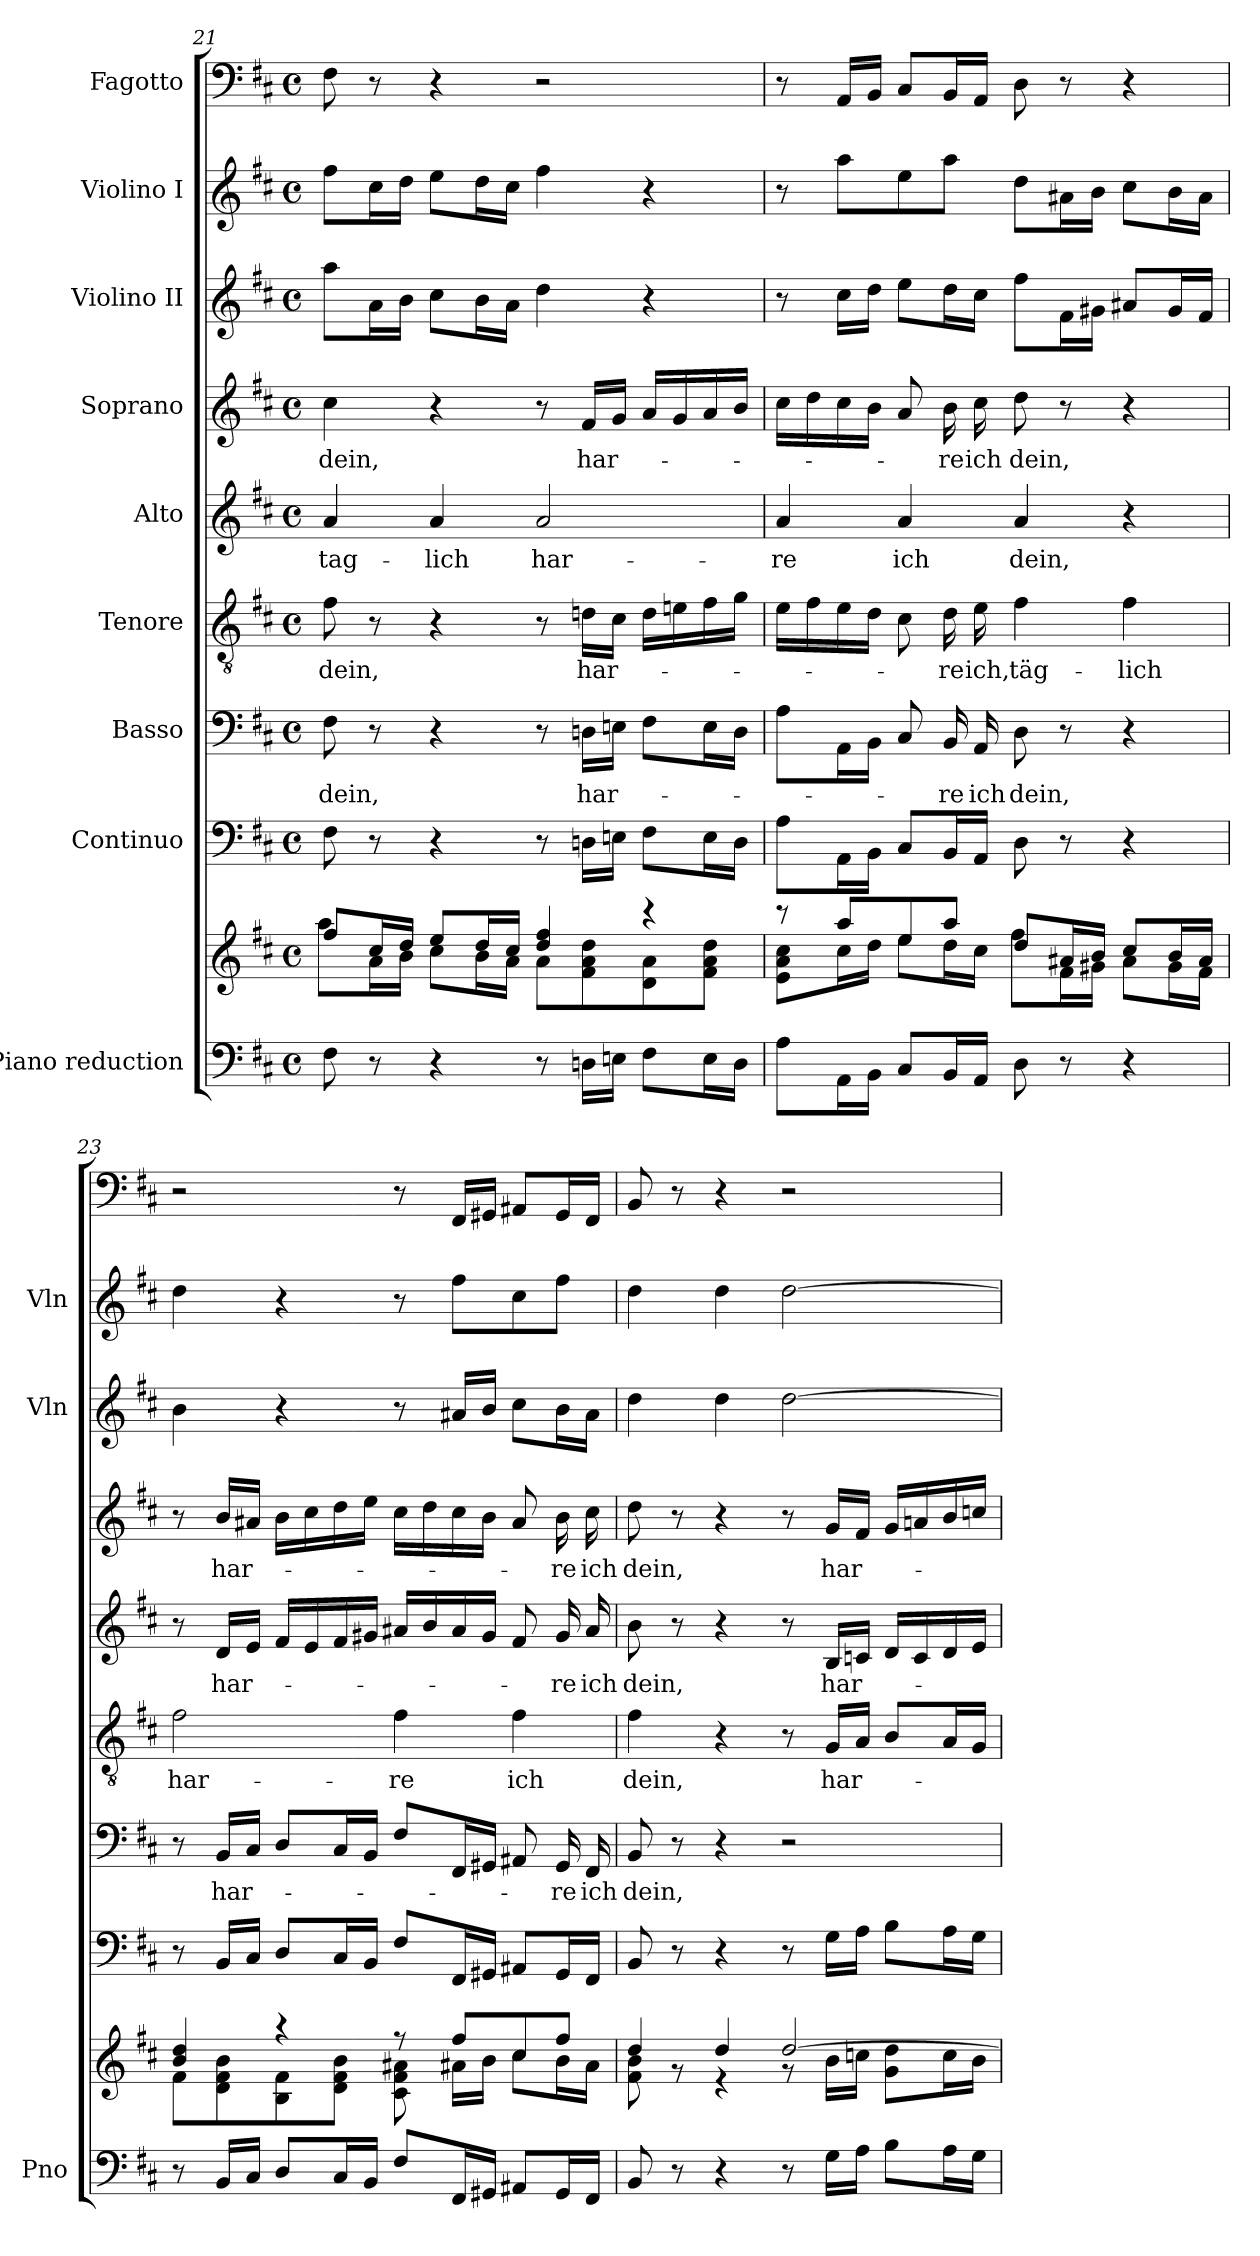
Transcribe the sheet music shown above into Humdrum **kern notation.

**kern	**kern	**kern	**kern	**text	**kern	**text	**kern	**text	**kern	**text	**kern	**kern	**kern
*part9	*part9	*part8	*part7	*part7	*part6	*part6	*part5	*part5	*part4	*part4	*part3	*part2	*part1
*staff10	*staff9	*staff8	*staff7	*staff7	*staff6	*staff6	*staff5	*staff5	*staff4	*staff4	*staff3	*staff2	*staff1
*I"Piano reduction	*	*I"Continuo	*I"Basso	*	*I"Tenore	*	*I"Alto	*	*I"Soprano	*	*I"Violino II	*I"Violino I	*I"Fagotto
*I'Pno	*	*	*	*	*	*	*	*	*	*	*I'Vln	*I'Vln	*
*clefF4	*clefG2	*clefF4	*clefF4	*	*clefGv2	*	*clefG2	*	*clefG2	*	*clefG2	*clefG2	*clefF4
*k[f#c#]	*k[f#c#]	*k[f#c#]	*k[f#c#]	*	*k[f#c#]	*	*k[f#c#]	*	*k[f#c#]	*	*k[f#c#]	*k[f#c#]	*k[f#c#]
*M4/4	*M4/4	*M4/4	*M4/4	*	*M4/4	*	*M4/4	*	*M4/4	*	*M4/4	*M4/4	*M4/4
*met(c)	*met(c)	*met(c)	*met(c)	*	*met(c)	*	*met(c)	*	*met(c)	*	*met(c)	*met(c)	*met(c)
=21	=21	=21	=21	=21	=21	=21	=21	=21	=21	=21	=21	=21	=21
*	*^	*	*	*	*	*	*	*	*	*	*	*	*
!	!	!	!	!	!LO:LY:b	!	!LO:LY:b	!	!LO:LY:b	!	!LO:LY:b	!	!	!
8F#\	8ff#/L	8aa\L	8F#\	8F#\	dein,	8f#\	dein,	4a/	tag-	4cc#\	dein,	8aa\L	8ff#\L	8F#\
8r	16cc#/L	16a\L	8r	8r	.	8r	.	.	.	.	.	16a\L	16cc#\L	8r
.	16dd/JJ	16b\JJ	.	.	.	.	.	.	.	.	.	16b\JJ	16dd\JJ	.
!	!	!	!	!	!	!	!	!	!LO:LY:b	!	!	!	!	!
4r	8ee/L	8cc#\L	4r	4r	.	4r	.	4a/	-lich	4r	.	8cc#\L	8ee\L	4r
.	16dd/L	16b\L	.	.	.	.	.	.	.	.	.	16b\L	16dd\L	.
.	16cc#/JJ	16a\JJ	.	.	.	.	.	.	.	.	.	16a\JJ	16cc#\JJ	.
!	!	!	!	!	!	!	!	!	!LO:LY:b	!	!	!	!	!
8r	4dd/ 4ff#/	8a!\L	8r	8r	.	8r	.	2a/	har-	8r	.	4dd\	4ff#\	2r
!	!	!	!	!	!LO:LY:b	!	!LO:LY:b	!	!	!	!LO:LY:b	!	!	!
16Dn\LL	.	8f#!\ 8a!\ 8dd!\	16Dn\LL	16Dn\LL	har-	16dn\LL	har-	.	.	16f#/LL	har-	.	.	.
16En\JJ	.	.	16En\JJ	16En\JJ	.	16c#\JJ	.	.	.	16g/JJ	.	.	.	.
8F#\L	4r	8d!\ 8a!\	8F#\L	8F#\L	.	16d\LL	.	.	.	16a/LL	.	4r	4r	.
.	.	.	.	.	.	16en\	.	.	.	16g/	.	.	.	.
16E\L	.	8f#!\ 8a!\ 8dd!\J	16E\L	16E\L	.	16f#\	.	.	.	16a/	.	.	.	.
16D\JJ	.	.	16D\JJ	16D\JJ	.	16g\JJ	.	.	.	16b/JJ	.	.	.	.
=22	=22	=22	=22	=22	=22	=22	=22	=22	=22	=22	=22	=22	=22	=22
!	!	!	!	!	!	!	!	!	!LO:LY:b	!	!	!	!	!
8A\L	8r	8e!\ 8a!\ 8cc#!\L	8A\L	8A\L	.	16e\LL	.	4a/	-re	16cc#\LL	.	8r	8r	8r
.	.	.	.	.	.	16f#\	.	.	.	16dd\	.	.	.	.
16AA\L	8aa/L	16cc#\L	16AA\L	16AA\L	.	16e\	.	.	.	16cc#\	.	16cc#\LL	8aa\L	16AA/LL
16BB\JJ	.	16dd\JJ	16BB\JJ	16BB\JJ	.	16d\JJ	.	.	.	16b\JJ	.	16dd\JJ	.	16BB/JJ
!	!	!	!	!	!	!	!	!	!LO:LY:b	!	!	!	!	!
8C#/L	8ee/	8ee\L	8C#/L	8C#/	.	8c#\	.	4a/	ich	8a/	.	8ee\L	8ee\	8C#/L
!	!	!	!	!	!LO:LY:b	!	!LO:LY:b	!	!	!	!LO:LY:b	!	!	!
16BB/L	8aa/J	16dd\L	16BB/L	16BB/	-re	16d\	-re	.	.	16b\	-re	16dd\L	8aa\J	16BB/L
!	!	!	!	!	!LO:LY:b	!	!LO:LY:b	!	!	!	!LO:LY:b	!	!	!
16AA/JJ	.	16cc#\JJ	16AA/JJ	16AA/	ich	16e\	ich,	.	.	16cc#\	ich	16cc#\JJ	.	16AA/JJ
!	!	!	!	!	!LO:LY:b	!	!LO:LY:b	!	!LO:LY:b	!	!LO:LY:b	!	!	!
8D\	8dd/L	8ff#\L	8D\	8D\	dein,	4f#\	täg-	4a/	dein,	8dd\	dein,	8ff#\L	8dd\L	8D\
8r	16a#X/L	16f#\L	8r	8r	.	.	.	.	.	8r	.	16f#\L	16a#X\L	8r
.	16b/JJ	16g#X\JJ	.	.	.	.	.	.	.	.	.	16g#X\JJ	16b\JJ	.
!	!	!	!	!	!	!	!LO:LY:b	!	!	!	!	!	!	!
4r	8cc#/L	8a#\L	4r	4r	.	4f#\	-lich	4r	.	4r	.	8a#X/L	8cc#\L	4r
.	16b/L	16g#\L	.	.	.	.	.	.	.	.	.	16g#/L	16b\L	.
.	16a#/JJ	16f#\JJ	.	.	.	.	.	.	.	.	.	16f#/JJ	16a#\JJ	.
=23	=23	=23	=23	=23	=23	=23	=23	=23	=23	=23	=23	=23	=23	=23
!	!	!	!	!	!	!	!LO:LY:b	!	!	!	!	!	!	!
8r	4b/ 4dd/	8f#!\L	8r	8r	.	2f#\	har-	8r	.	8r	.	4b\	4dd\	2r
!	!	!	!	!	!LO:LY:b	!	!	!	!LO:LY:b	!	!LO:LY:b	!	!	!
16BB/LL	.	8d!\ 8f#!\ 8b!\	16BB/LL	16BB/LL	har-	.	.	16d/LL	har-	16b/LL	har-	.	.	.
16C#/JJ	.	.	16C#/JJ	16C#/JJ	.	.	.	16e/JJ	.	16a#X/JJ	.	.	.	.
8D/L	4r	8B!\ 8f#!\	8D/L	8D/L	.	.	.	16f#/LL	.	16b\LL	.	4r	4r	.
.	.	.	.	.	.	.	.	16e/	.	16cc#\	.	.	.	.
16C#/L	.	8d!\ 8f#!\ 8b!\J	16C#/L	16C#/L	.	.	.	16f#/	.	16dd\	.	.	.	.
16BB/JJ	.	.	16BB/JJ	16BB/JJ	.	.	.	16g#X/JJ	.	16ee\JJ	.	.	.	.
!	!	!	!	!	!	!	!LO:LY:b	!	!	!	!	!	!	!
8F#/L	8r	8c#!\ 8f#!\ 8a#X!\	8F#/L	8F#/L	.	4f#\	re	16a#X/LL	.	16cc#\LL	.	8r	8r	8r
.	.	.	.	.	.	.	.	16b/	.	16dd\	.	.	.	.
16FF#/L	8ff#/L	16a#X\LL	16FF#/L	16FF#/L	.	.	.	16a#/	.	16cc#\	.	16a#X/LL	8ff#\L	16FF#/LL
16GG#X/JJ	.	16b\JJ	16GG#X/JJ	16GG#X/JJ	.	.	.	16g#/JJ	.	16b\JJ	.	16b/JJ	.	16GG#X/JJ
!	!	!	!	!	!	!	!LO:LY:b	!	!	!	!	!	!	!
8AA#X/L	8cc#/	8cc#\L	8AA#X/L	8AA#X/	.	4f#\	ich	8f#/	.	8a#/	.	8cc#\L	8cc#\	8AA#X/L
!	!	!	!	!	!LO:LY:b	!	!	!	!LO:LY:b	!	!LO:LY:b	!	!	!
16GG#/L	8ff#/J	16b\L	16GG#/L	16GG#/	-re	.	.	16g#/	-re	16b\	-re	16b\L	8ff#\J	16GG#/L
!	!	!	!	!	!LO:LY:b	!	!	!	!LO:LY:b	!	!LO:LY:b	!	!	!
16FF#/JJ	.	16a#\JJ	16FF#/JJ	16FF#/	ich	.	.	16a#/	ich	16cc#\	ich	16a#\JJ	.	16FF#/JJ
!!LO:PB:g=z
=24	=24	=24	=24	=24	=24	=24	=24	=24	=24	=24	=24	=24	=24	=24
!	!	!	!	!	!LO:LY:b	!	!LO:LY:b	!	!LO:LY:b	!	!LO:LY:b	!	!	!
8BB/	4dd/	8f#!\ 8b!\	8BB/	8BB/	dein,	4f#\	dein,	8b\	dein,	8dd\	dein,	4dd\	4dd\	8BB/
8r	.	8r	8r	8r	.	.	.	8r	.	8r	.	.	.	8r
4r	4dd/	4r	4r	4r	.	4r	.	4r	.	4r	.	4dd\	4dd\	4r
8r	[2dd/	8r	8r	2r	.	8r	.	8r	.	8r	.	[2dd\	[2dd\	2r
!	!	!	!	!	!	!	!LO:LY:b	!	!LO:LY:b	!	!LO:LY:b	!	!	!
16G\LL	.	16b!\LL	16G\LL	.	.	16G/LL	har-	16B/LL	har-	16g/LL	har-	.	.	.
16A\JJ	.	16ccn!\JJ	16A\JJ	.	.	16A/JJ	.	16cn/JJ	.	16f#/JJ	.	.	.	.
8B\L	.	8g!\ 8dd!\L	8B\L	.	.	8B/L	.	16d/LL	.	16g/LL	.	.	.	.
.	.	.	.	.	.	.	.	16c/	.	16an/	.	.	.	.
16A\L	.	16cc!\L	16A\L	.	.	16A/L	.	16d/	.	16b/	.	.	.	.
16G\JJ	.	16b!\JJ	16G\JJ	.	.	16G/JJ	.	16e/JJ	.	16ccn/JJ	.	.	.	.
*	*v	*v	*	*	*	*	*	*	*	*	*	*	*	*
=	=	=	=	=	=	=	=	=	=	=	=	=	=
*-	*-	*-	*-	*-	*-	*-	*-	*-	*-	*-	*-	*-	*-
